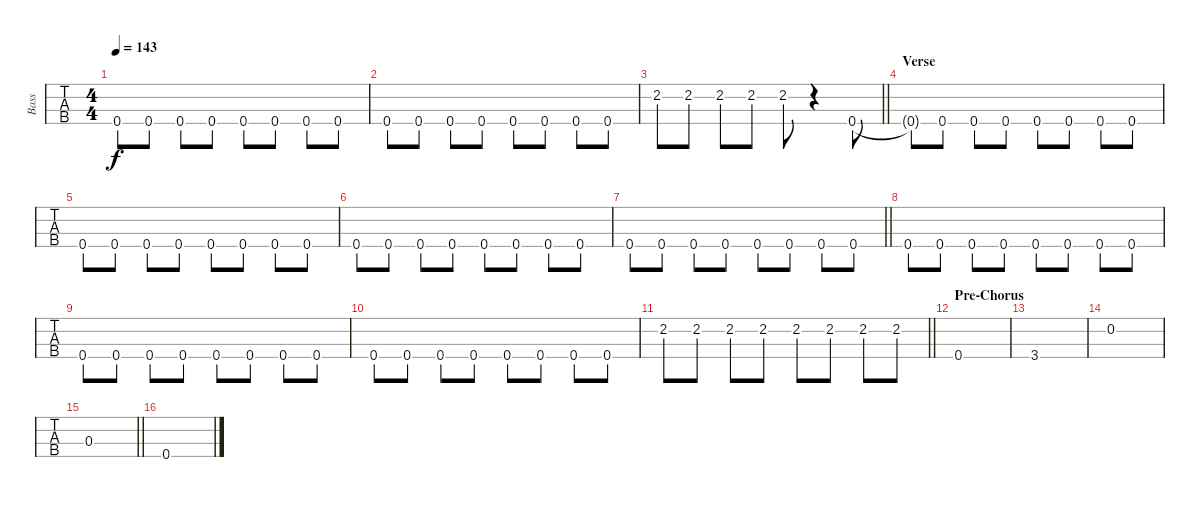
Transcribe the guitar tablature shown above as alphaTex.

\track ("Bass" "Bass") {instrument electricbassfinger}
\staff {tabs}
\tuning (Ab2 Eb2 Bb1 F1) {hide}
\ts (4 4)
\tempo 143
\clef f4
\ks c
0.4.8{dy f} 0.4.8 0.4.8 0.4.8 0.4.8 0.4.8 0.4.8 0.4.8 |
0.4.8 0.4.8 0.4.8 0.4.8 0.4.8 0.4.8 0.4.8 0.4.8 |
\barLineRight lightlight
2.2.8 2.2.8 2.2.8 2.2.8 2.2.8 r.4 0.4.8 |
\section ("" "Verse")
0.4{t}.8 0.4.8 0.4.8 0.4.8 0.4.8 0.4.8 0.4.8 0.4.8 |
0.4.8 0.4.8 0.4.8 0.4.8 0.4.8 0.4.8 0.4.8 0.4.8 |
0.4.8 0.4.8 0.4.8 0.4.8 0.4.8 0.4.8 0.4.8 0.4.8 |
\barLineRight lightlight
0.4.8 0.4.8 0.4.8 0.4.8 0.4.8 0.4.8 0.4.8 0.4.8 |
0.4.8 0.4.8 0.4.8 0.4.8 0.4.8 0.4.8 0.4.8 0.4.8 |
0.4.8 0.4.8 0.4.8 0.4.8 0.4.8 0.4.8 0.4.8 0.4.8 |
0.4.8 0.4.8 0.4.8 0.4.8 0.4.8 0.4.8 0.4.8 0.4.8 |
\barLineRight lightlight
2.2.8 2.2.8 2.2.8 2.2.8 2.2.8 2.2.8 2.2.8 2.2.8 |
\section ("" "Pre-Chorus")
0.4.1 |
3.4.1 |
0.2.1 |
\barLineRight lightlight
0.3.1 |
0.4.1
